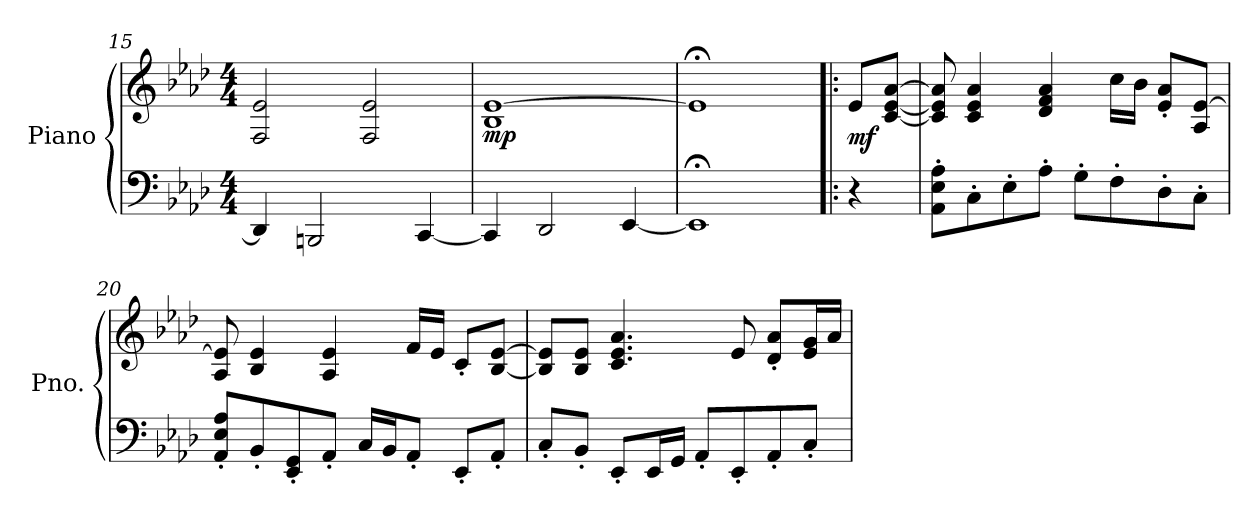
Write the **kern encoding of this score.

**kern	**kern	**dynam
*part1	*part1	*part1
*staff2	*staff1	*staff1/2
*I"Piano	*	*
*I'Pno.	*	*
*clefF4	*clefG2	*
*k[b-e-a-d-]	*k[b-e-a-d-]	*
*M4/4	*M4/4	*
=15	=15	=15
4DD-/]	2F/ 2e-/	.
2BBBn/	.	.
.	2F/ 2e-/	.
[4CC/	.	.
=16	=16	=16
!	!	!LO:DY:b
4CC/]	1B- [1e-	mp
2DD-/	.	.
[4EE-/	.	.
!!LO:LB:g=z
=17	=17	=17
1EE-;<]	1e-;<]	.
=18!|:	=18!|:	=18!|:
*	*MM112	*
!	!	!LO:DY:b
4r	8e-/L	mf
.	[8c/ [8e-/ [8a-/J	.
=19	=19	=19
8AA-\' 8E-\' 8A-\'L	8c/] 8e-/] 8a-/]	.
8C'\	4c/ 4e-/ 4a-/	.
8E-'\	.	.
8A-'\J	4d-/ 4f/ 4a-/	.
8G'\L	.	.
8F'\	16cc\LL	.
.	16b-\JJ	.
8D-'\	8e-/' 8a-/'L	.
8C'\J	8A-/ [8e-/J	.
=20	=20	=20
8AA-/' 8E-/' 8A-/'L	8A-/ 8e-/]	.
8BB-'/	4B-/ 4e-/	.
8EE-/' 8GG/'	.	.
8AA-'/J	4A-/ 4e-/	.
16C/LL	.	.
16BB-/J	.	.
8AA-'/J	16f/LL	.
.	16e-/JJ	.
8EE-'/L	8c'/L	.
8AA-'/J	[8B-/ [8e-/J	.
=21	=21	=21
8C'/L	8B-/] 8e-/]L	.
8BB-'/J	8B-/ 8e-/J	.
8EE-'/L	4.c/ 4.e-/ 4.a-/	.
16EE-/L	.	.
16GG/JJ	.	.
8AA-'/L	.	.
8EE-'/	8e-/	.
8AA-'/	8d-/' 8a-/'L	.
8C'/J	16e-/ 16g/L	.
.	16a-/JJ	.
=	=	=
*-	*-	*-
